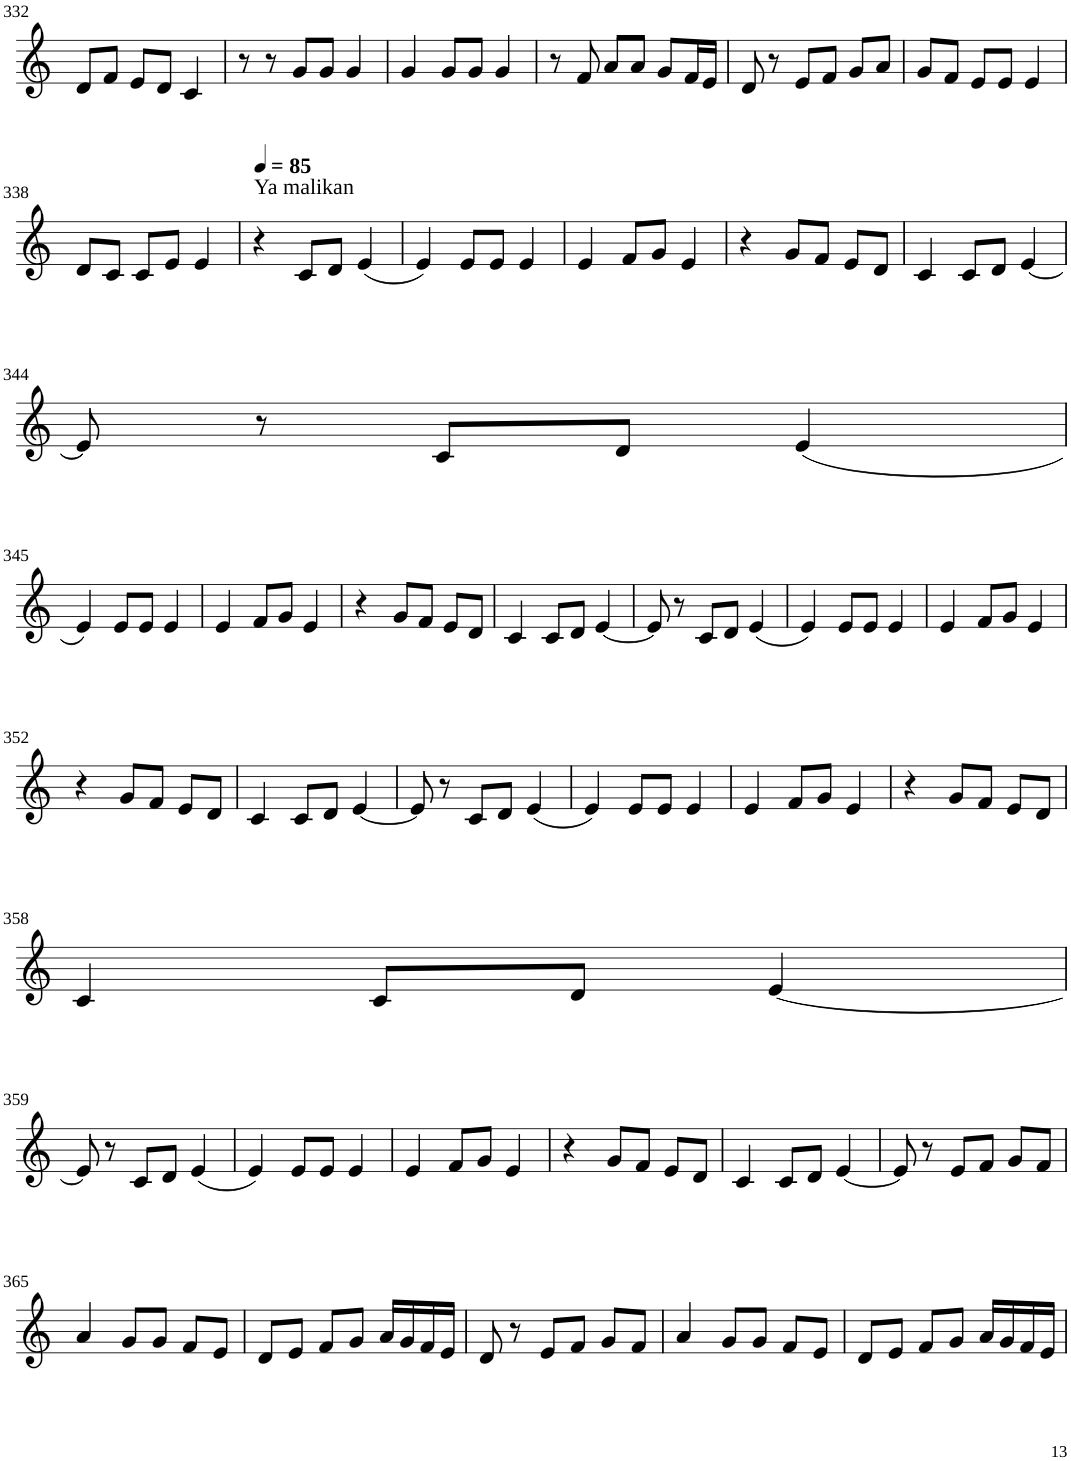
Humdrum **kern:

**kern
*part1
*staff1
*I"Violin
!!LO:PB:g=z
*clefG2
*k[]
*M3/4
=332
8d/L
8f/J
8e/L
8d/J
4c/
=333
8r
8r
8g/L
8g/J
4g/
=334
4g/
8g/L
8g/J
4g/
=335
8r
8f/
8a/L
8a/J
8g/L
16f/L
16e/JJ
=336
8d/
8r
8e/L
8f/J
8g/L
8a/J
=337
8g/L
8f/J
8e/L
8e/J
4e/
!!LO:LB:g=z
=338
8d/L
8c/J
8c/L
8e/J
4e/
=339
*MM85
!LO:TX:a:t=Ya malikan
4r
8c/L
8d/J
(4e/
=340
4e/)
8e/L
8e/J
4e/
=341
4e/
8f/L
8g/J
4e/
=342
4r
8g/L
8f/J
8e/L
8d/J
=343
4c/
8c/L
8d/J
[4e/
!!LO:LB:g=z
=344
8e/]
8r
8c/L
8d/J
(4e/
!!LO:LB:g=z
=345
4e/)
8e/L
8e/J
4e/
=346
4e/
8f/L
8g/J
4e/
=347
4r
8g/L
8f/J
8e/L
8d/J
=348
4c/
8c/L
8d/J
[4e/
=349
8e/]
8r
8c/L
8d/J
(4e/
=350
4e/)
8e/L
8e/J
4e/
=351
4e/
8f/L
8g/J
4e/
!!LO:LB:g=z
=352
4r
8g/L
8f/J
8e/L
8d/J
=353
4c/
8c/L
8d/J
[4e/
=354
8e/]
8r
8c/L
8d/J
(4e/
=355
4e/)
8e/L
8e/J
4e/
=356
4e/
8f/L
8g/J
4e/
=357
4r
8g/L
8f/J
8e/L
8d/J
!!LO:LB:g=z
=358
4c/
8c/L
8d/J
[4e/
!!LO:LB:g=z
=359
8e/]
8r
8c/L
8d/J
(4e/
=360
4e/)
8e/L
8e/J
4e/
=361
4e/
8f/L
8g/J
4e/
=362
4r
8g/L
8f/J
8e/L
8d/J
=363
4c/
8c/L
8d/J
[4e/
=364
8e/]
8r
8e/L
8f/J
8g/L
8f/J
!!LO:LB:g=z
=365
4a/
8g/L
8g/J
8f/L
8e/J
=366
8d/L
8e/J
8f/L
8g/J
16a/LL
16g/
16f/
16e/JJ
=367
8d/
8r
8e/L
8f/J
8g/L
8f/J
=368
4a/
8g/L
8g/J
8f/L
8e/J
=369
8d/L
8e/J
8f/L
8g/J
16a/LL
16g/
16f/
16e/JJ
=
*-
